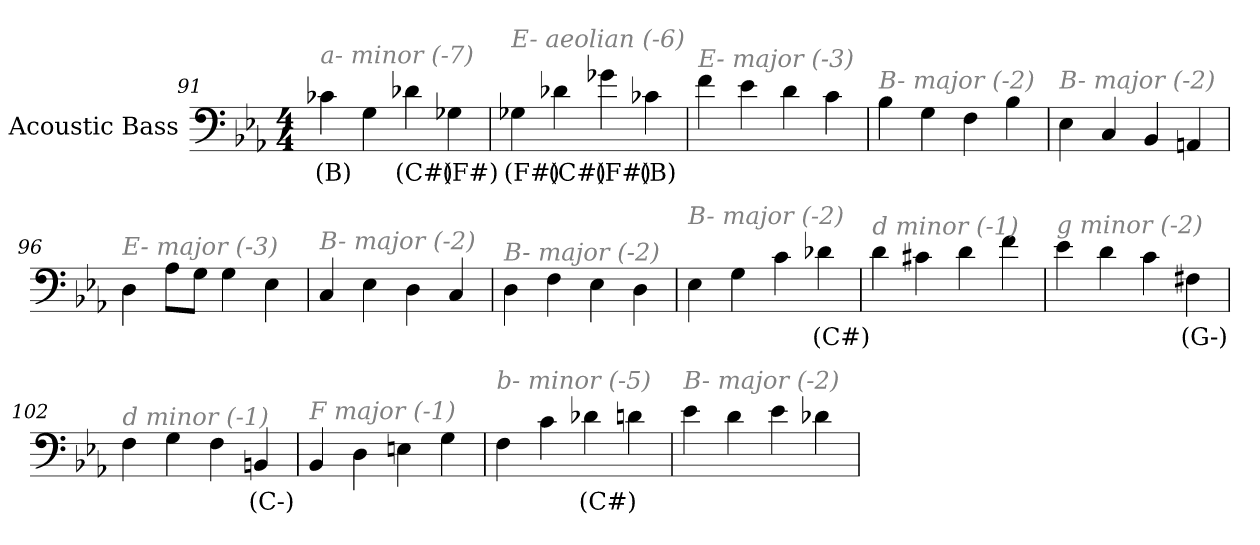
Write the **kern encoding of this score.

**kern	**text
*part1	*part1
*staff1	*staff1
*I"Acoustic Bass	*
*clefF4	*
*ITrd7c12	*
*k[b-e-a-]	*
*E-:	*
*M4/4	*
=91	=91
!LO:TX:i:color=#808080:t=a- minor (-7)	!
4C-Xi	(B)
4GG	.
4D-Xi	(C#)
4GG-Xi	(F#)
=92	=92
!LO:TX:i:color=#808080:t=E- aeolian (-6)	!
4GG-Xi	(F#)
4D-Xi	(C#)
4G-Xi	(F#)
4C-Xi	(B)
=93	=93
!LO:TX:i:color=#808080:t=E- major (-3)	!
4F	.
4E-	.
4D	.
4C	.
=94	=94
!LO:TX:i:color=#808080:t=B- major (-2)	!
4BB-	.
4GG	.
4FF	.
4BB-	.
=95	=95
!LO:TX:i:color=#808080:t=B- major (-2)	!
4EE-	.
4CC	.
4BBB-	.
4AAAn	.
=96	=96
!LO:TX:i:color=#808080:t=E- major (-3)	!
4DD	.
8AA-L	.
8GGJ	.
4GG	.
4EE-	.
=97	=97
!LO:TX:i:color=#808080:t=B- major (-2)	!
4CC	.
4EE-	.
4DD	.
4CC	.
=98	=98
!LO:TX:i:color=#808080:t=B- major (-2)	!
4DD	.
4FF	.
4EE-	.
4DD	.
=99	=99
!LO:TX:i:color=#808080:t=B- major (-2)	!
4EE-	.
4GG	.
4C	.
4D-Xi	(C#)
=100	=100
!LO:TX:i:color=#808080:t=d minor (-1)	!
4D	.
4C#X	.
4D	.
4F	.
=101	=101
!LO:TX:i:color=#808080:t=g minor (-2)	!
4E-	.
4D	.
4C	.
4FF#Xi	(G-)
=102	=102
!LO:TX:i:color=#808080:t=d minor (-1)	!
4FF	.
4GG	.
4FF	.
4BBBni	(C-)
=103	=103
!LO:TX:i:color=#808080:t=F major (-1)	!
4BBB-	.
4DD	.
4EEn	.
4GG	.
=104	=104
!LO:TX:i:color=#808080:t=b- minor (-5)	!
4FF	.
4C	.
4D-Xi	(C#)
4D	.
=105	=105
!LO:TX:i:color=#808080:t=B- major (-2)	!
4E-	.
4D	.
4E-	.
4D-X	.
=	=
*-	*-
